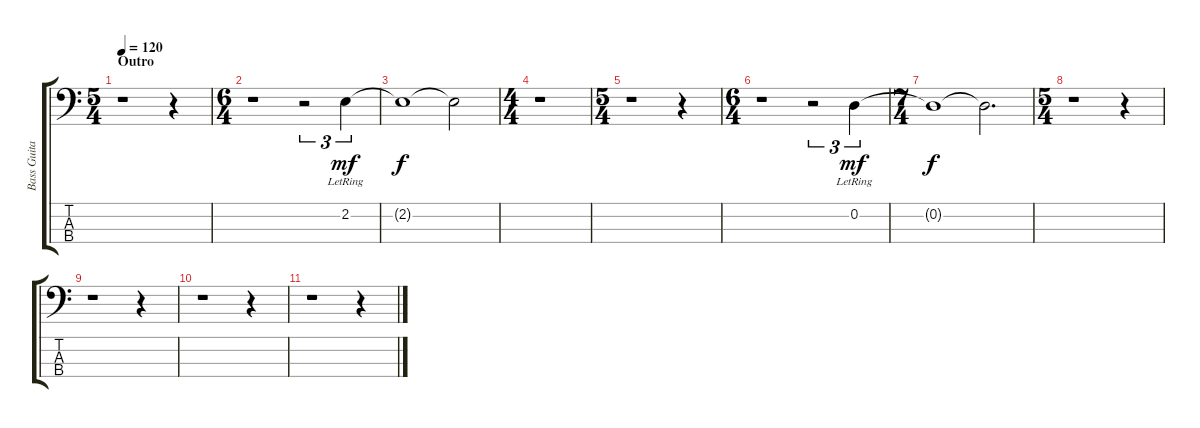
\track ("Bass Guitar" "Bass Guita") {instrument electricbassfinger}
\staff {score tabs}
\tuning (G2 D2 A1 E1) {hide}
\ts (5 4)
\section ("" "Outro")
\tempo 120
\clef f4
\ks c
r.1{dy f} r.4 |
\ts (6 4)
r.1 r.2{tu (3 2)} 2.2{lr}.4{tu (3 2) dy mf} |
2.2{t}.1{dy f} 2.2{t}.2 |
\ts (4 4)
r.1 |
\ts (5 4)
r.1 r.4 |
\ts (6 4)
r.1 r.2{tu (3 2)} 0.2{lr}.4{tu (3 2) dy mf} |
\ts (7 4)
0.2{t}.1{dy f} 0.2{t}.2{d} |
\ts (5 4)
r.1 r.4 |
r.1 r.4 |
r.1 r.4 |
r.1 r.4
